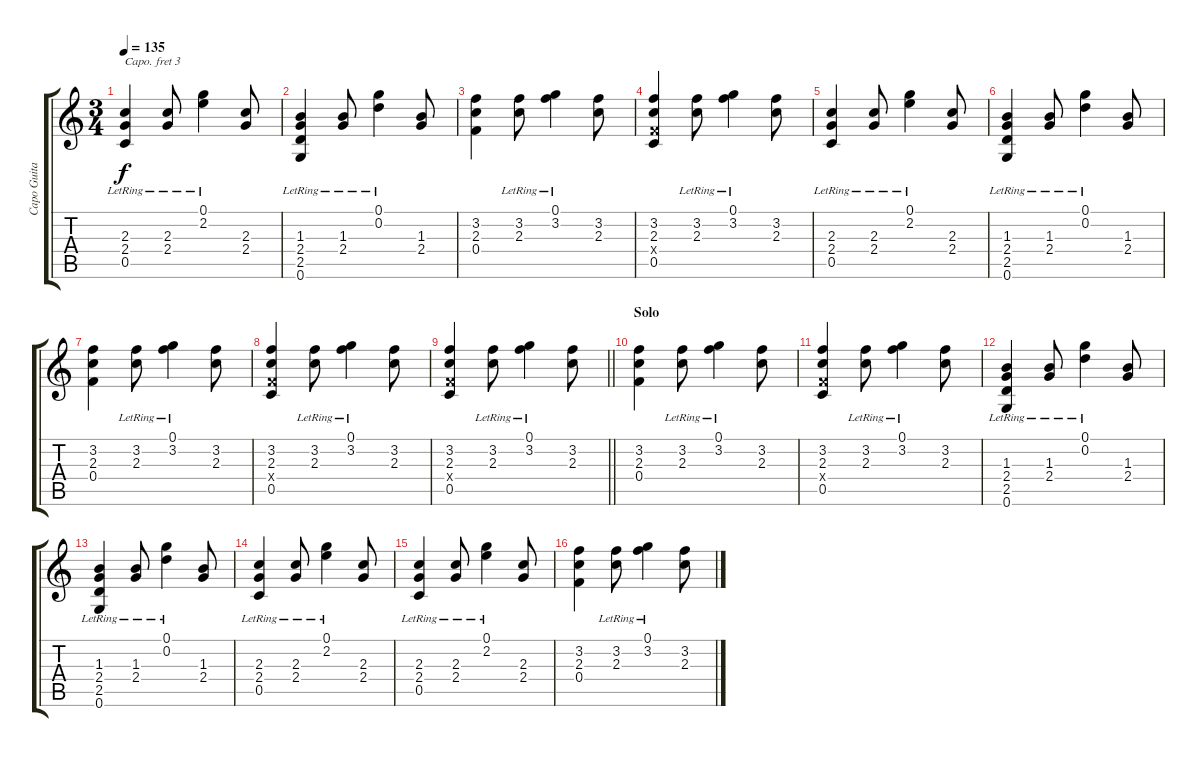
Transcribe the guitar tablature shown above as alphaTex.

\track ("Capo Guitar" "Capo Guita") {instrument acousticguitarsteel}
\staff {score tabs}
\capo 3
\tuning (E4 B3 G3 D3 A2 E2) {hide}
\ts (3 4)
\tempo 135
\clef g2
\ks c
(2.3{lr} 2.4{lr} 0.5{lr}).4{dy f} (2.3{lr} 2.4{lr}).8 (0.1{lr} 2.2{lr}).4 (2.3 2.4).8 |
(1.3{lr} 2.4{lr} 2.5{lr} 0.6{lr}).4 (1.3{lr} 2.4{lr}).8 (0.1{lr} 0.2{lr}).4 (1.3 2.4).8 |
(3.2 2.3 0.4).4 (3.2{lr} 2.3{lr}).8 (0.1{lr} 3.2{lr}).4 (3.2 2.3).8 |
(3.2 2.3 0.4{x} 0.5).4 (3.2{lr} 2.3{lr}).8 (0.1{lr} 3.2{lr}).4 (3.2 2.3).8 |
(2.3{lr} 2.4{lr} 0.5{lr}).4 (2.3{lr} 2.4{lr}).8 (0.1{lr} 2.2{lr}).4 (2.3 2.4).8 |
(1.3{lr} 2.4{lr} 2.5{lr} 0.6{lr}).4 (1.3{lr} 2.4{lr}).8 (0.1{lr} 0.2{lr}).4 (1.3 2.4).8 |
(3.2 2.3 0.4).4 (3.2{lr} 2.3{lr}).8 (0.1{lr} 3.2{lr}).4 (3.2 2.3).8 |
(3.2 2.3 0.4{x} 0.5).4 (3.2{lr} 2.3{lr}).8 (0.1{lr} 3.2{lr}).4 (3.2 2.3).8 |
\barLineRight lightlight
(3.2 2.3 0.4{x} 0.5).4 (3.2{lr} 2.3{lr}).8 (0.1{lr} 3.2{lr}).4 (3.2 2.3).8 |
\section ("" "Solo")
(3.2 2.3 0.4).4 (3.2{lr} 2.3{lr}).8 (0.1{lr} 3.2{lr}).4 (3.2 2.3).8 |
(3.2 2.3 0.4{x} 0.5).4 (3.2{lr} 2.3{lr}).8 (0.1{lr} 3.2{lr}).4 (3.2 2.3).8 |
(1.3{lr} 2.4{lr} 2.5{lr} 0.6{lr}).4 (1.3{lr} 2.4{lr}).8 (0.1{lr} 0.2{lr}).4 (1.3 2.4).8 |
(1.3{lr} 2.4{lr} 2.5{lr} 0.6{lr}).4 (1.3{lr} 2.4{lr}).8 (0.1{lr} 0.2{lr}).4 (1.3 2.4).8 |
(2.3{lr} 2.4{lr} 0.5{lr}).4 (2.3{lr} 2.4{lr}).8 (0.1{lr} 2.2{lr}).4 (2.3 2.4).8 |
(2.3{lr} 2.4{lr} 0.5{lr}).4 (2.3{lr} 2.4{lr}).8 (0.1{lr} 2.2{lr}).4 (2.3 2.4).8 |
(3.2 2.3 0.4).4 (3.2{lr} 2.3{lr}).8 (0.1{lr} 3.2{lr}).4 (3.2 2.3).8
